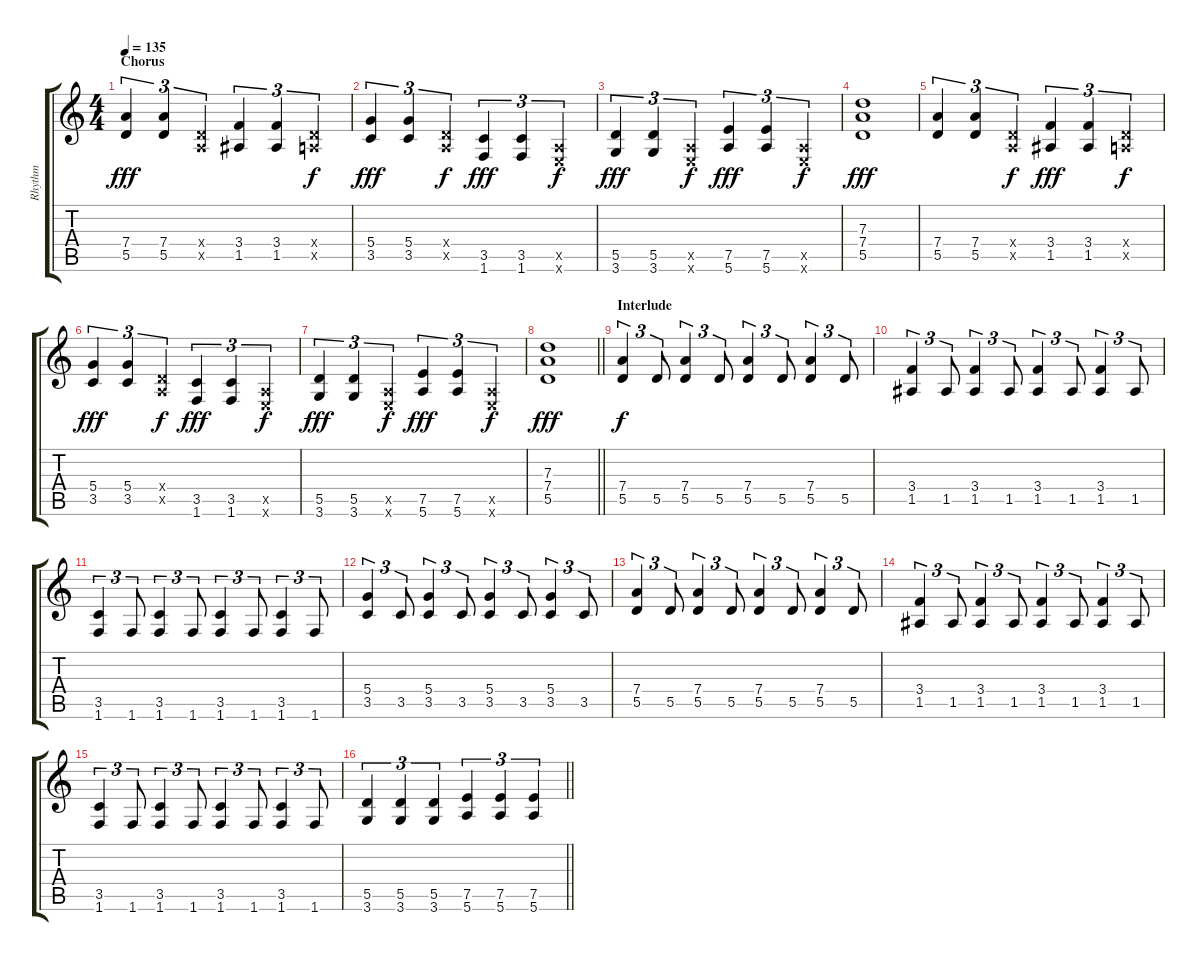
\track ("Rhythm" "Rhythm") {instrument distortionguitar}
\staff {score tabs}
\tuning (E4 B3 G3 D3 A2 E2) {hide}
\ts (4 4)
\section ("" "Chorus")
\tempo 135
\clef g2
\ks c
(7.4 5.5).4{tu (3 2) dy fff} (7.4 5.5).4{tu (3 2)} (0.4{x} 0.5{x}).4{tu (3 2)} (3.4 1.5).4{tu (3 2)} (3.4 1.5).4{tu (3 2)} (0.4{x} 0.5{x}).4{tu (3 2) dy f} |
(5.4 3.5).4{tu (3 2) dy fff} (5.4 3.5).4{tu (3 2)} (0.4{x} 0.5{x}).4{tu (3 2) dy f} (3.5 1.6).4{tu (3 2) dy fff} (3.5 1.6).4{tu (3 2)} (0.5{x} 0.6{x}).4{tu (3 2) dy f} |
(5.5 3.6).4{tu (3 2) dy fff} (5.5 3.6).4{tu (3 2)} (0.5{x} 0.6{x}).4{tu (3 2) dy f} (7.5 5.6).4{tu (3 2) dy fff} (7.5 5.6).4{tu (3 2)} (0.5{x} 0.6{x}).4{tu (3 2) dy f} |
(7.3 7.4 5.5).1{dy fff} |
(7.4 5.5).4{tu (3 2)} (7.4 5.5).4{tu (3 2)} (0.4{x} 0.5{x}).4{tu (3 2) dy f} (3.4 1.5).4{tu (3 2) dy fff} (3.4 1.5).4{tu (3 2)} (0.4{x} 0.5{x}).4{tu (3 2) dy f} |
(5.4 3.5).4{tu (3 2) dy fff} (5.4 3.5).4{tu (3 2)} (0.4{x} 0.5{x}).4{tu (3 2) dy f} (3.5 1.6).4{tu (3 2) dy fff} (3.5 1.6).4{tu (3 2)} (0.5{x} 0.6{x}).4{tu (3 2) dy f} |
(5.5 3.6).4{tu (3 2) dy fff} (5.5 3.6).4{tu (3 2)} (0.5{x} 0.6{x}).4{tu (3 2) dy f} (7.5 5.6).4{tu (3 2) dy fff} (7.5 5.6).4{tu (3 2)} (0.5{x} 0.6{x}).4{tu (3 2) dy f} |
\barLineRight lightlight
(7.3 7.4 5.5).1{dy fff} |
\section ("" "Interlude")
(7.4 5.5).4{tu (3 2) dy f} 5.5.8{tu (3 2)} (7.4 5.5).4{tu (3 2)} 5.5.8{tu (3 2)} (7.4 5.5).4{tu (3 2)} 5.5.8{tu (3 2)} (7.4 5.5).4{tu (3 2)} 5.5.8{tu (3 2)} |
(3.4 1.5).4{tu (3 2)} 1.5.8{tu (3 2)} (3.4 1.5).4{tu (3 2)} 1.5.8{tu (3 2)} (3.4 1.5).4{tu (3 2)} 1.5.8{tu (3 2)} (3.4 1.5).4{tu (3 2)} 1.5.8{tu (3 2)} |
(3.5 1.6).4{tu (3 2)} 1.6.8{tu (3 2)} (3.5 1.6).4{tu (3 2)} 1.6.8{tu (3 2)} (3.5 1.6).4{tu (3 2)} 1.6.8{tu (3 2)} (3.5 1.6).4{tu (3 2)} 1.6.8{tu (3 2)} |
(5.4 3.5).4{tu (3 2)} 3.5.8{tu (3 2)} (5.4 3.5).4{tu (3 2)} 3.5.8{tu (3 2)} (5.4 3.5).4{tu (3 2)} 3.5.8{tu (3 2)} (5.4 3.5).4{tu (3 2)} 3.5.8{tu (3 2)} |
(7.4 5.5).4{tu (3 2)} 5.5.8{tu (3 2)} (7.4 5.5).4{tu (3 2)} 5.5.8{tu (3 2)} (7.4 5.5).4{tu (3 2)} 5.5.8{tu (3 2)} (7.4 5.5).4{tu (3 2)} 5.5.8{tu (3 2)} |
(3.4 1.5).4{tu (3 2)} 1.5.8{tu (3 2)} (3.4 1.5).4{tu (3 2)} 1.5.8{tu (3 2)} (3.4 1.5).4{tu (3 2)} 1.5.8{tu (3 2)} (3.4 1.5).4{tu (3 2)} 1.5.8{tu (3 2)} |
(3.5 1.6).4{tu (3 2)} 1.6.8{tu (3 2)} (3.5 1.6).4{tu (3 2)} 1.6.8{tu (3 2)} (3.5 1.6).4{tu (3 2)} 1.6.8{tu (3 2)} (3.5 1.6).4{tu (3 2)} 1.6.8{tu (3 2)} |
\barLineRight lightlight
(5.5 3.6).4{tu (3 2)} (5.5 3.6).4{tu (3 2)} (5.5 3.6).4{tu (3 2)} (7.5 5.6).4{tu (3 2)} (7.5 5.6).4{tu (3 2)} (7.5 5.6).4{tu (3 2)}
